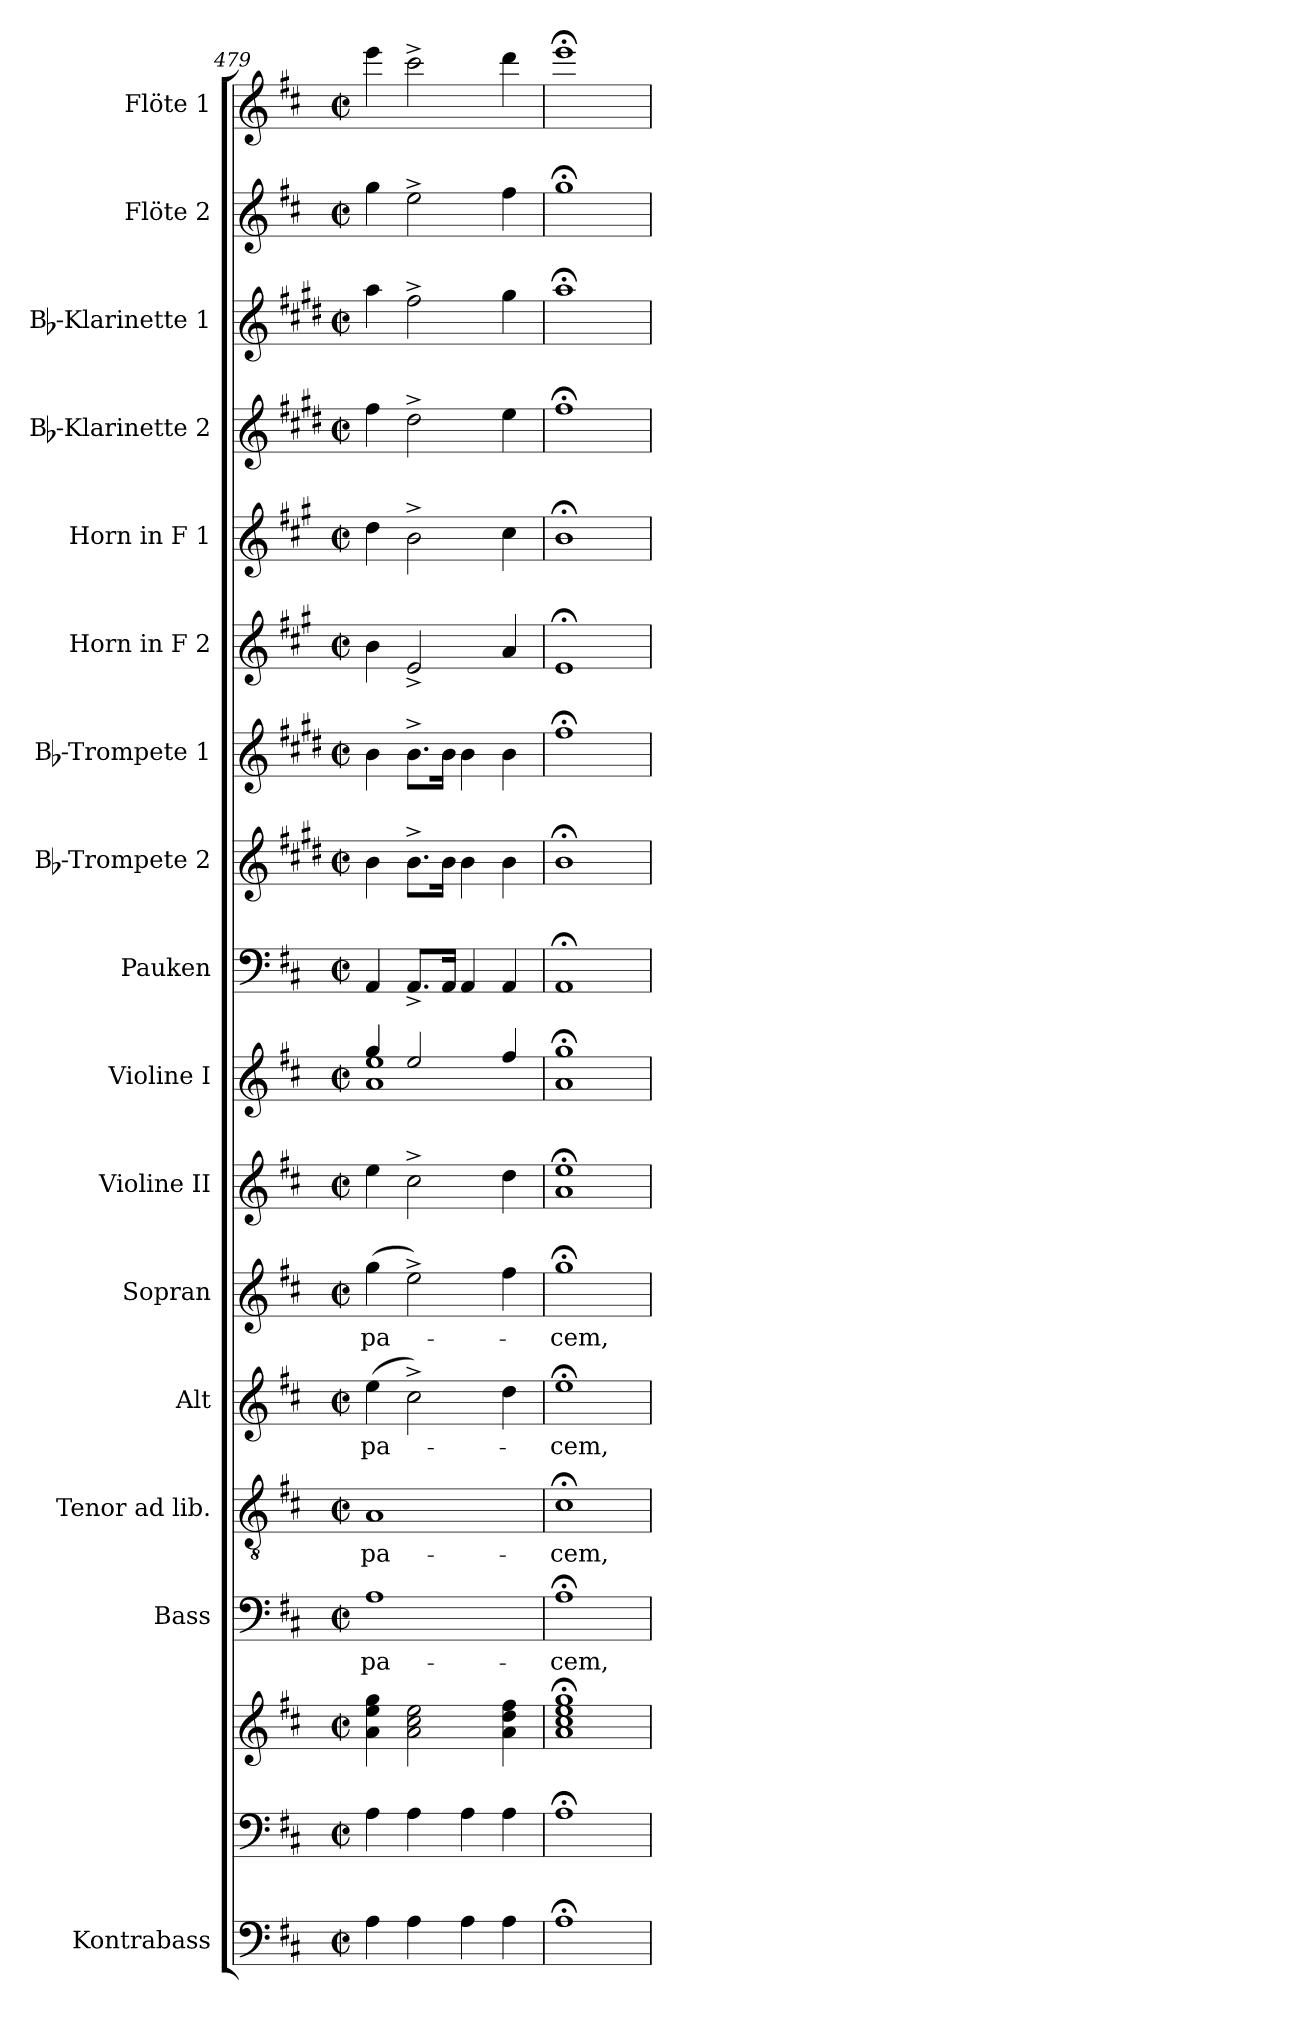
**kern	**kern	**kern	**kern	**text	**kern	**text	**kern	**text	**kern	**text	**kern	**kern	**kern	**kern	**kern	**kern	**kern	**kern	**kern	**kern	**kern
*part17	*part16	*part16	*part15	*part15	*part14	*part14	*part13	*part13	*part12	*part12	*part11	*part10	*part9	*part8	*part7	*part6	*part5	*part4	*part3	*part2	*part1
*staff18	*staff17	*staff16	*staff15	*staff15	*staff14	*staff14	*staff13	*staff13	*staff12	*staff12	*staff11	*staff10	*staff9	*staff8	*staff7	*staff6	*staff5	*staff4	*staff3	*staff2	*staff1
*I"Kontrabass	*	*	*I"Bass	*	*I"Tenor ad lib.	*	*I"Alt	*	*I"Sopran	*	*I"Violine II	*I"Violine I	*I"Pauken	*I"Bb-Trompete 2	*I"Bb-Trompete 1	*I"Horn in F 2	*I"Horn in F 1	*I"Bb-Klarinette 2	*I"Bb-Klarinette 1	*I"Flöte 2	*I"Flöte 1
*I'Kb.	*	*	*I'B.	*	*I'T.	*	*I'A.	*	*I'S.	*	*I'Vl. II	*I'Vl. I	*I'Pk.	*I'Bb Trp. 2	*I'Bb Trp. 1	*	*	*I'Bb Kl. 2	*I'Bb Kl. 1	*I'Fl. 2	*I'Fl. 1
*clefF4	*clefF4	*clefG2	*clefF4	*	*clefGv2	*	*clefG2	*	*clefG2	*	*clefG2	*clefG2	*clefF4	*clefG2	*clefG2	*clefG2	*clefG2	*clefG2	*clefG2	*clefG2	*clefG2
*ITrd7c12	*	*	*	*	*	*	*	*	*	*	*	*	*	*ITrd1c2	*ITrd1c2	*ITrd4c7	*ITrd4c7	*ITrd1c2	*ITrd1c2	*	*
*k[f#c#]	*k[f#c#]	*k[f#c#]	*k[f#c#]	*	*k[f#c#]	*	*k[f#c#]	*	*k[f#c#]	*	*k[f#c#]	*k[f#c#]	*k[f#c#]	*k[f#c#]	*k[f#c#]	*k[f#c#]	*k[f#c#]	*k[f#c#]	*k[f#c#]	*k[f#c#]	*k[f#c#]
*D:	*D:	*D:	*D:	*	*D:	*	*D:	*	*D:	*	*D:	*D:	*D:	*D:	*D:	*D:	*D:	*D:	*D:	*D:	*D:
*M2/2	*M2/2	*M2/2	*M2/2	*	*M2/2	*	*M2/2	*	*M2/2	*	*M2/2	*M2/2	*M2/2	*M2/2	*M2/2	*M2/2	*M2/2	*M2/2	*M2/2	*M2/2	*M2/2
*met(c|)	*met(c|)	*met(c|)	*met(c|)	*	*met(c|)	*	*met(c|)	*	*met(c|)	*	*met(c|)	*met(c|)	*met(c|)	*met(c|)	*met(c|)	*met(c|)	*met(c|)	*met(c|)	*met(c|)	*met(c|)	*met(c|)
=479	=479	=479	=479	=479	=479	=479	=479	=479	=479	=479	=479	=479	=479	=479	=479	=479	=479	=479	=479	=479	=479
!	!	!	!	!LO:LY:b	!	!LO:LY:b	!	!LO:LY:b	!	!LO:LY:b	!	!	!	!	!	!	!	!	!	!	!
*	*	*	*	*	*	*	*	*	*	*	*	*^	*	*	*	*	*	*	*	*	*
4AA\	4A\	4a\ 4ee\ 4gg\	1A	pa-	1A	pa-	(>4ee\	pa-	(>4gg\	pa-	4ee\	4gg/	1a 1ee	4AA/	4a\	4a\	4e\	4g\	4ee\	4gg\	4gg\	4eee\
4AA\	4A\	2a\ 2cc#\ 2ee\	.	.	.	.	2cc#^>\)	.	2ee^>\)	.	2cc#^>\	2ee/	.	8.AA^</L	8.a^>\L	8.a^>\L	2A^</	2e^>\	2cc#^>\	2ee^>\	2ee^>\	2ccc#^>\
.	.	.	.	.	.	.	.	.	.	.	.	.	.	16AA/Jk	16a\Jk	16a\Jk	.	.	.	.	.	.
4AA\	4A\	.	.	.	.	.	.	.	.	.	.	.	.	4AA/	4a\	4a\	.	.	.	.	.	.
4AA\	4A\	4a\ 4dd\ 4ff#\	.	.	.	.	4dd\	.	4ff#\	.	4dd\	4ff#/	.	4AA/	4a\	4a\	4d/	4f#\	4dd\	4ff#\	4ff#\	4ddd\
=480	=480	=480	=480	=480	=480	=480	=480	=480	=480	=480	=480	=480	=480	=480	=480	=480	=480	=480	=480	=480	=480	=480
!	!	!	!	!LO:LY:b	!	!LO:LY:b	!	!LO:LY:b	!	!LO:LY:b	!	!	!	!	!	!	!	!	!	!	!	!
1AA;<	1A;<	1a;< 1cc#;< 1ee;< 1gg;<	1A;<	-cem,	1c#;<	-cem,	1ee;<	-cem,	1gg;<	-cem,	1a;< 1ee;<	1gg;<	1a	1AA;<	1a;<	1ee;<	1A;<	1e;<	1ee;<	1gg;<	1gg;<	1eee;<
*	*	*	*	*	*	*	*	*	*	*	*	*v	*v	*	*	*	*	*	*	*	*	*
=	=	=	=	=	=	=	=	=	=	=	=	=	=	=	=	=	=	=	=	=	=
*-	*-	*-	*-	*-	*-	*-	*-	*-	*-	*-	*-	*-	*-	*-	*-	*-	*-	*-	*-	*-	*-
